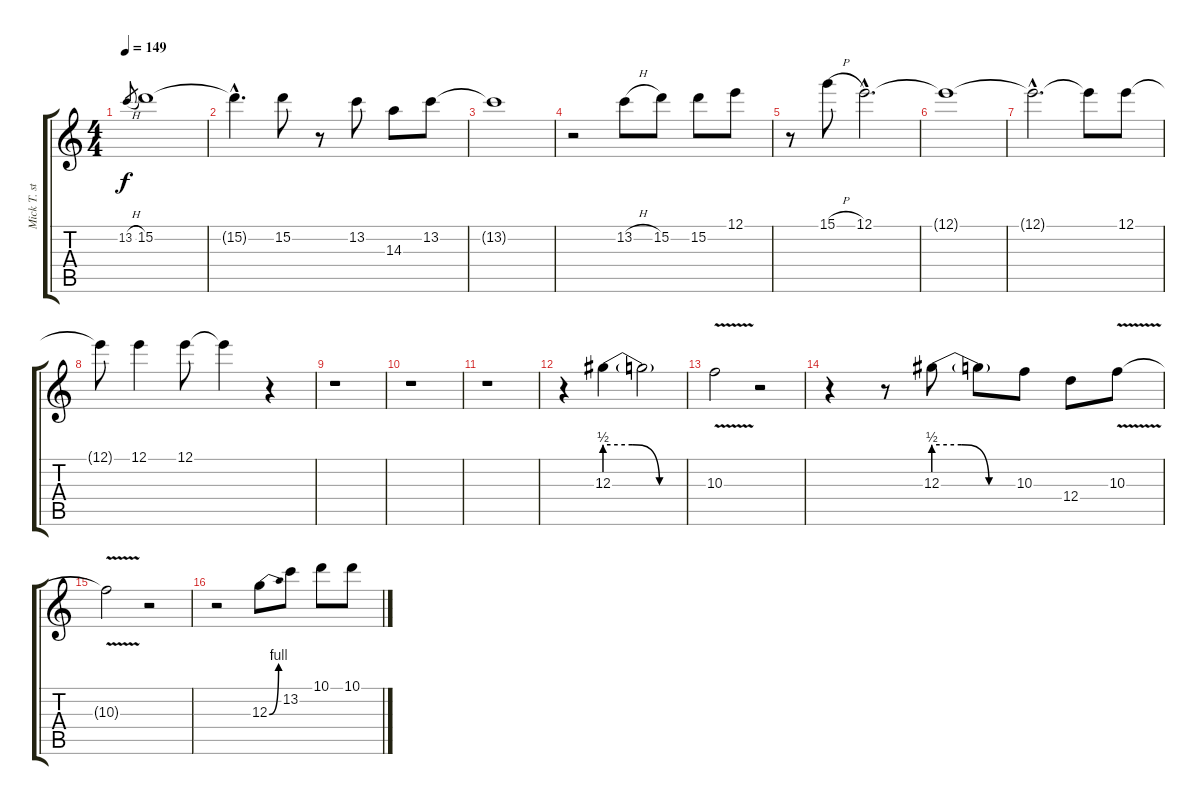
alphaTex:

\track ("Mick T. standard" "Mick T. st") {instrument electricguitarjazz}
\staff {score tabs}
\tuning (E4 B3 G3 D3 A2 E2) {hide}
\ts (4 4)
\tempo 149
\clef g2
\ks c
13.2{h}.8{gr dy f} 15.2.1{volume 14} |
15.2{hac t}.4{d} 15.2.8 r.8 13.2.8 14.3.8 13.2.8 |
13.2{t}.1 |
r.2 13.2{h}.8 15.2.8 15.2.8 12.1.8 |
r.8 15.1{h}.8 12.1{hac}.2{d} |
12.1{t}.1 |
12.1{hac t}.2{d} 12.1{t}.8 12.1.8 |
12.1{t}.8 12.1.4 12.1.8 12.1{t}.4 r.4 |
r.1 |
r.1 |
r.1 |
r.4 12.3{be (custom 0 2 20 2 40 0 60 0)}.4 12.3{t}.2 |
10.3{v}.2 r.2 |
r.4 r.8 12.3{be (custom 0 2 20 2 40 0 60 0)}.8 12.3{t}.8 10.3.8 12.4.8 10.3{v}.8 |
10.3{t}.2 r.2 |
r.2 12.3{be (bend 0 0 60 4)}.8 13.2.8 10.1.8 10.1.8
